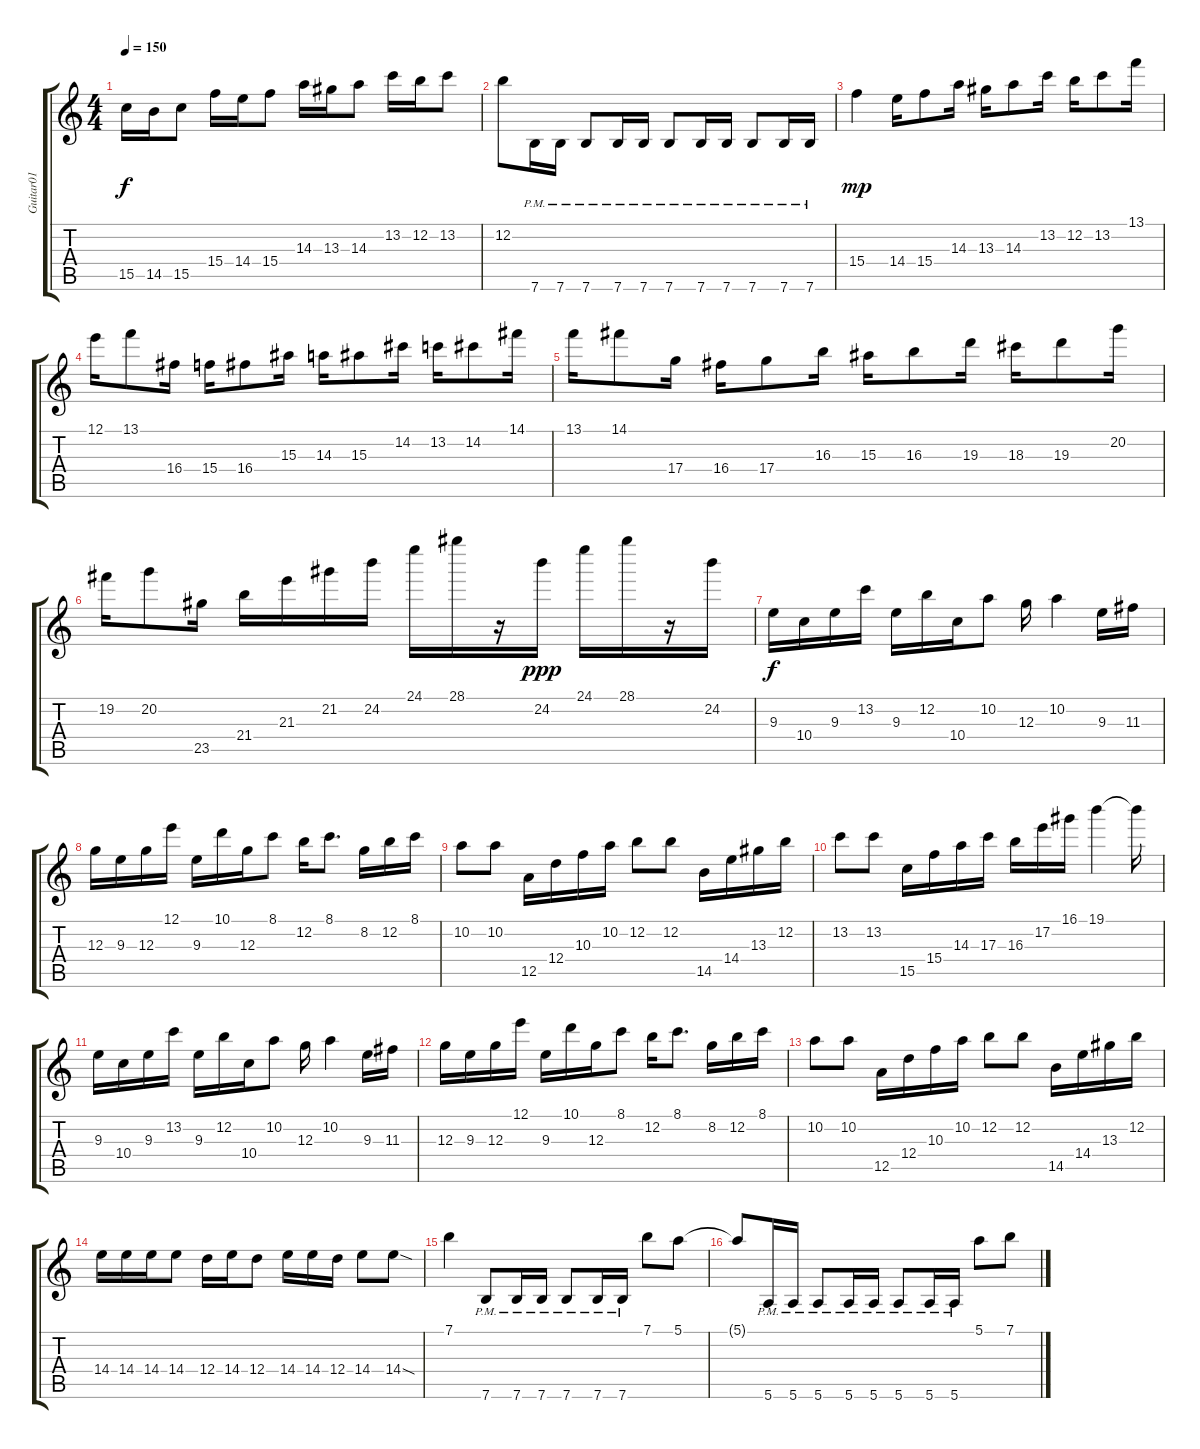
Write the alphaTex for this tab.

\track ("Guitar01" "Guitar01") {instrument distortionguitar}
\staff {score tabs}
\tuning (E4 B3 G3 D3 A2 E2) {hide}
\ts (4 4)
\tempo 150
\clef g2
\ks c
15.5.16{dy f} 14.5.16 15.5.8 15.4.16 14.4.16 15.4.8 14.3.16 13.3.16 14.3.8 13.2.16 12.2.16 13.2.8 |
12.2.8 7.6{pm}.16 7.6{pm}.16 7.6{pm}.8 7.6{pm}.16 7.6{pm}.16 7.6{pm}.8 7.6{pm}.16 7.6{pm}.16 7.6{pm}.8 7.6{pm}.16 7.6{pm}.16 |
15.4.4{dy mp} 14.4.16 15.4.8 14.3.16 13.3.16 14.3.8 13.2.16 12.2.16 13.2.8 13.1.16 |
12.1.16 13.1.8 16.4.16 15.4.16 16.4.8 15.3.16 14.3.16 15.3.8 14.2.16 13.2.16 14.2.8 14.1.16 |
13.1.16 14.1.8 17.4.16 16.4.16 17.4.8 16.3.16 15.3.16 16.3.8 19.3.16 18.3.16 19.3.8 20.2.16 |
19.2.16 20.2.8 23.5.16 21.4.16 21.3.16 21.2.16 24.2.16 24.1.16 28.1.16 r.16 24.2.16{dy ppp} 24.1.16 28.1.16 r.16 24.2.16 |
9.3.16{dy f} 10.4.16 9.3.16 13.2.16 9.3.16 12.2.16 10.4.16 10.2.8 12.3.16 10.2.4 9.3.16 11.3.16 |
12.3.16 9.3.16 12.3.16 12.1.16 9.3.16 10.1.16 12.3.16 8.1.8 12.2.16 8.1.8{d} 8.2.16 12.2.16 8.1.16 |
10.2.8 10.2.8 12.5.16 12.4.16 10.3.16 10.2.16 12.2.8 12.2.8 14.5.16 14.4.16 13.3.16 12.2.16 |
13.2.8 13.2.8 15.5.16 15.4.16 14.3.16 17.3.16 16.3.16 17.2.16 16.1.16 19.1.4 19.1{t}.16 |
9.3.16 10.4.16 9.3.16 13.2.16 9.3.16 12.2.16 10.4.16 10.2.8 12.3.16 10.2.4 9.3.16 11.3.16 |
12.3.16 9.3.16 12.3.16 12.1.16 9.3.16 10.1.16 12.3.16 8.1.8 12.2.16 8.1.8{d} 8.2.16 12.2.16 8.1.16 |
10.2.8 10.2.8 12.5.16 12.4.16 10.3.16 10.2.16 12.2.8 12.2.8 14.5.16 14.4.16 13.3.16 12.2.16 |
14.4.16 14.4.16 14.4.16 14.4.8 12.4.16 14.4.16 12.4.8 14.4.16 14.4.16 12.4.16 14.4.8 14.4{sod}.8 |
7.1.4 7.6{pm}.8 7.6{pm}.16 7.6{pm}.16 7.6{pm}.8 7.6{pm}.16 7.6{pm}.16 7.1.8 5.1.8 |
5.1{t}.8 5.6{pm}.16 5.6{pm}.16 5.6{pm}.8 5.6{pm}.16 5.6{pm}.16 5.6{pm}.8 5.6{pm}.16 5.6{pm}.16 5.1.8 7.1.8
